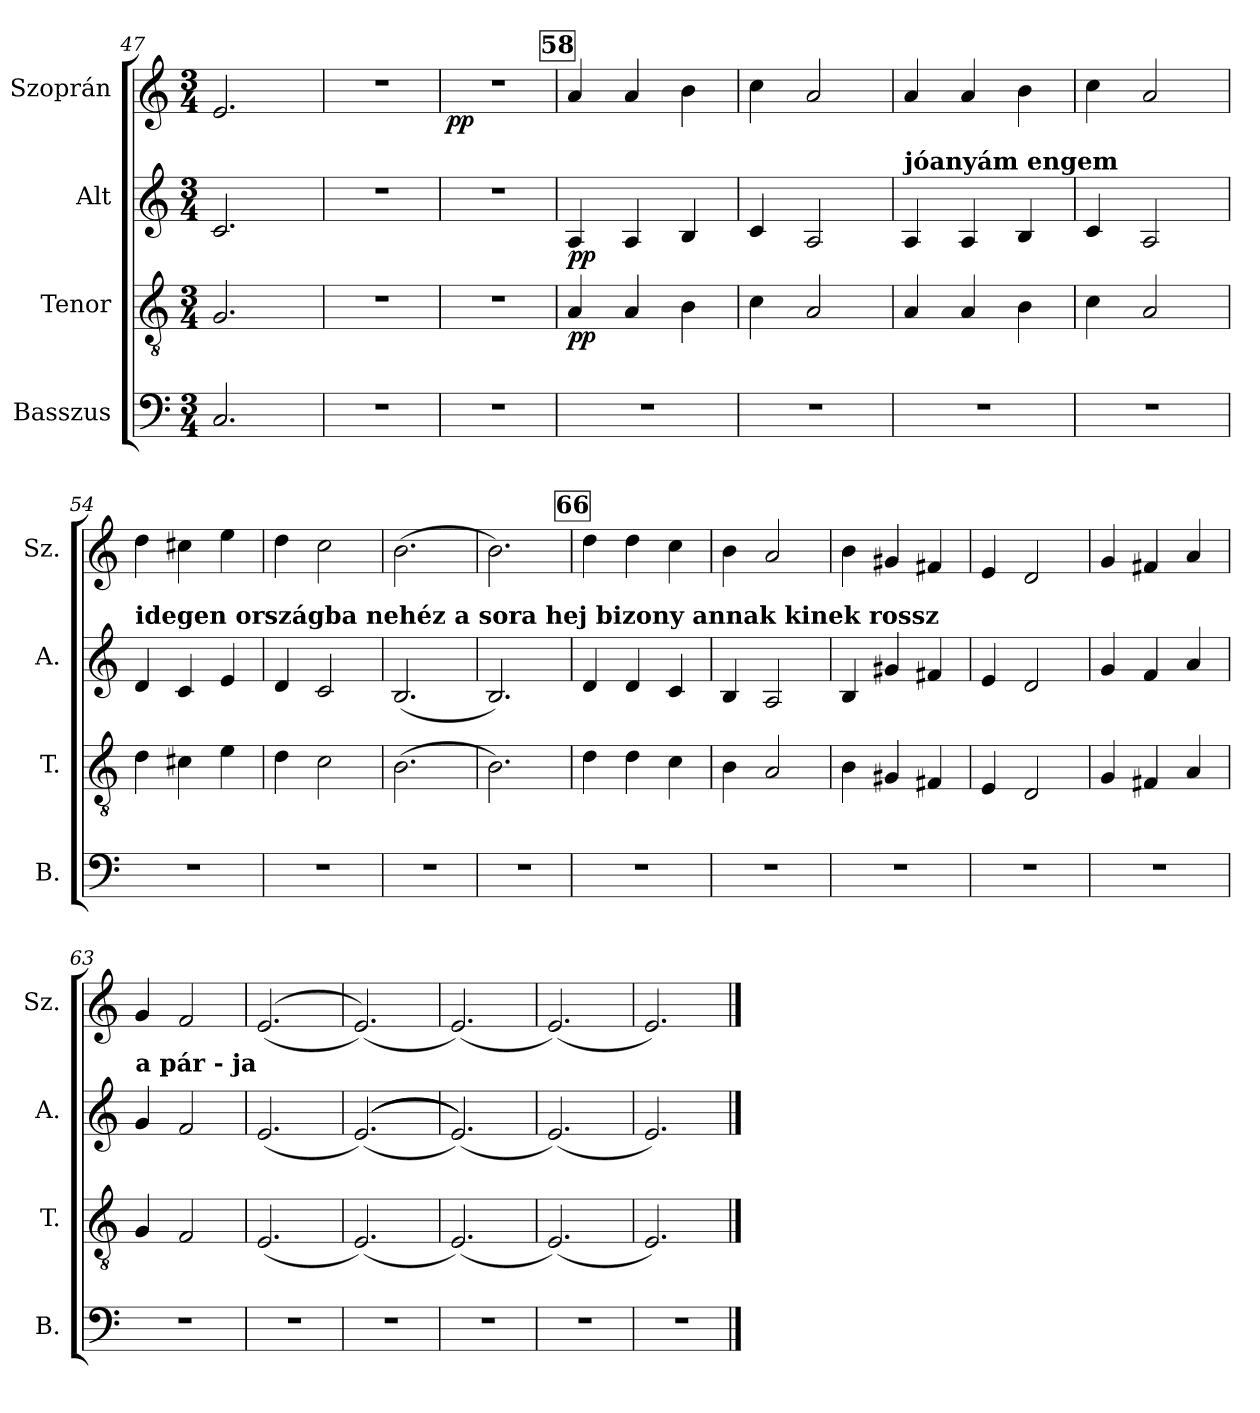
**kern	**kern	**dynam	**kern	**dynam	**kern	**dynam
*part4	*part3	*part3	*part2	*part2	*part1	*part1
*staff4	*staff3	*staff3	*staff2	*staff2	*staff1	*staff1
*I"Basszus	*I"Tenor	*	*I"Alt	*	*I"Szoprán	*
*I'B.	*I'T.	*	*I'A.	*	*I'Sz.	*
*clefF4	*clefGv2	*	*clefG2	*	*clefG2	*
*k[]	*k[]	*	*k[]	*	*k[]	*
*M3/4	*M3/4	*	*M3/4	*	*M3/4	*
=47	=47	=47	=47	=47	=47	=47
2.C/	2.G/	.	2.c/	.	2.e/	.
=48	=48	=48	=48	=48	=48	=48
2.r	2.r	.	2.r	.	2.r	.
=49	=49	=49	=49	=49	=49	=49
!	!	!	!	!	!	!LO:DY:b
2.r	2.r	.	2.r	.	2.r	pp
!!LO:REH:place=s1:a:B:fs=14:t=58
=50	=50	=50	=50	=50	=50	=50
!	!	!LO:DY:b	!	!LO:DY:b	!	!
2.r	4A/	pp	4A/	pp	4a/	.
.	4A/	.	4A/	.	4a/	.
.	4B\	.	4B/	.	4b\	.
=51	=51	=51	=51	=51	=51	=51
2.r	4c\	.	4c/	.	4cc\	.
.	2A/	.	2A/	.	2a/	.
!!LO:PB:g=z
=52	=52	=52	=52	=52	=52	=52
!	!	!	!LO:TX:a:B:t=jóanyám engem	!	!	!
2.r	4A/	.	4A/	.	4a/	.
.	4A/	.	4A/	.	4a/	.
.	4B\	.	4B/	.	4b\	.
=53	=53	=53	=53	=53	=53	=53
2.r	4c\	.	4c/	.	4cc\	.
.	2A/	.	2A/	.	2a/	.
=54	=54	=54	=54	=54	=54	=54
!	!	!	!LO:TX:a:B:t=idegen         országba                      nehéz a  sora          hej bizony annak  kinek rossz	!	!	!
2.r	4d\	.	4d/	.	4dd\	.
.	4c#X\	.	4c/	.	4cc#X\	.
.	4e\	.	4e/	.	4ee\	.
=55	=55	=55	=55	=55	=55	=55
2.r	4d\	.	4d/	.	4dd\	.
.	2c\	.	2c/	.	2cc\	.
=56	=56	=56	=56	=56	=56	=56
2.r	(2.B\	.	(2.B/	.	(2.b\	.
=57	=57	=57	=57	=57	=57	=57
2.r	2.B\)	.	2.B/)	.	2.b\)	.
!!LO:REH:place=s1:a:B:fs=14:t=66
=58	=58	=58	=58	=58	=58	=58
2.r	4d\	.	4d/	.	4dd\	.
.	4d\	.	4d/	.	4dd\	.
.	4c\	.	4c/	.	4cc\	.
=59	=59	=59	=59	=59	=59	=59
2.r	4B\	.	4B/	.	4b\	.
.	2A/	.	2A/	.	2a/	.
=60	=60	=60	=60	=60	=60	=60
2.r	4B\	.	4B/	.	4b\	.
.	4G#X/	.	4g#X/	.	4g#X/	.
.	4F#X/	.	4f#X/	.	4f#X/	.
=61	=61	=61	=61	=61	=61	=61
2.r	4E/	.	4e/	.	4e/	.
.	2D/	.	2d/	.	2d/	.
=62	=62	=62	=62	=62	=62	=62
2.r	4G/	.	4g/	.	4g/	.
.	4F#X/	.	4f/	.	4f#X/	.
.	4A/	.	4a/	.	4a/	.
!!LO:LB:g=z
=63	=63	=63	=63	=63	=63	=63
!	!	!	!	!	!LO:TX:b:B:t=a        pár     -     ja	!
2.r	4G/	.	4g/	.	4g/	.
.	2F/	.	2f/	.	2f/	.
=64	=64	=64	=64	=64	=64	=64
2.r	(2.E/	.	(2.e/	.	((2.e/	.
=65	=65	=65	=65	=65	=65	=65
2.r	(2.E/)	.	((((2.e/)	.	(2.e/))	.
=66	=66	=66	=66	=66	=66	=66
2.r	(2.E/)	.	(2.e/))))	.	(2.e/)	.
=67	=67	=67	=67	=67	=67	=67
2.r	(2.E/)	.	(2.e/)	.	(2.e/)	.
=68	=68	=68	=68	=68	=68	=68
2.r	2.E/)	.	2.e/)	.	2.e/)	.
==	==	==	==	==	==	==
*-	*-	*-	*-	*-	*-	*-
